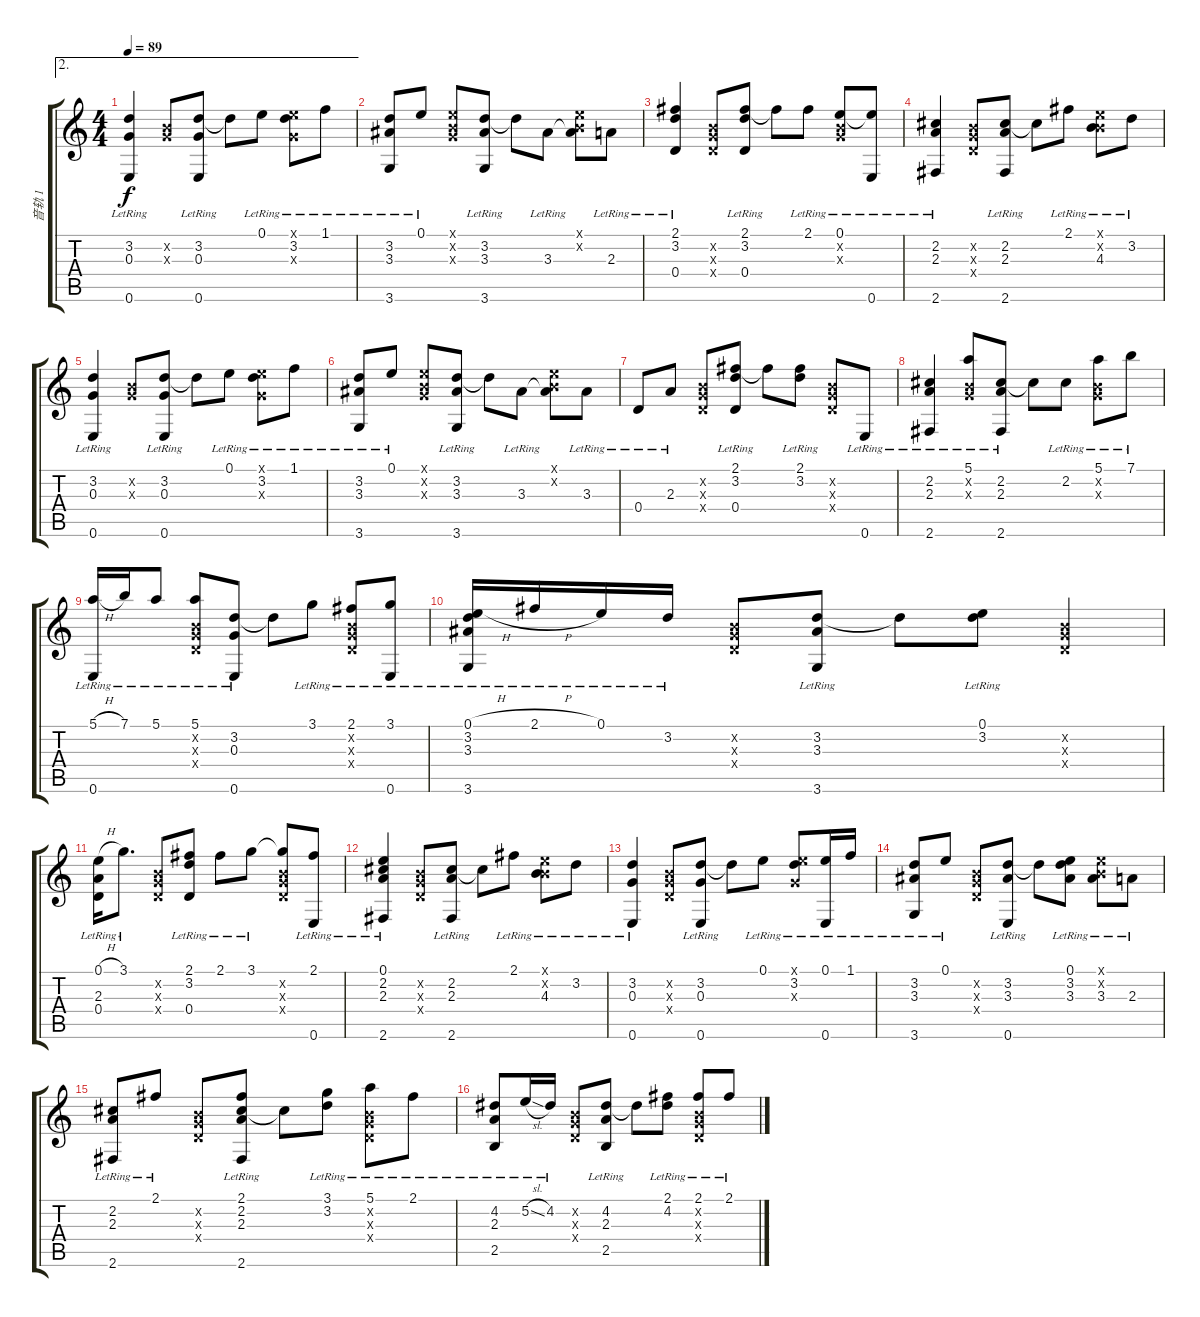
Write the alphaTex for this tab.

\track ("音轨 1" "音轨 1") {instrument acousticguitarnylon}
\staff {score tabs}
\tuning (E4 B3 G3 D3 A2 E2) {hide}
\ae 2
\ts (4 4)
\tempo 89
\clef g2
\ks c
(3.2{lr} 0.3{lr} 0.6{lr}).4{dy f} (0.2{x} 0.3{x}).8 (3.2{lr} 0.3{lr} 0.6{lr}).8 3.2{t}.8 0.1{lr}.8 (0.1{x} 3.2{lr} 0.3{x}).8 1.1{lr}.8 |
(3.2{lr} 3.3{lr} 3.6{lr}).8 0.1{lr}.8 (0.1{x} 0.2{x} 0.3{x}).8 (3.2{lr} 3.3{lr} 3.6{lr}).8 3.2{t}.8 3.3{lr}.8 (0.1{x} 0.2{x} 3.3{t}).8 2.3{lr}.8 |
(2.1{lr} 3.2{lr} 0.4{lr}).4 (0.2{x} 0.3{x} 0.4{x}).8 (2.1{lr} 3.2{lr} 0.4{lr}).8 2.1{t}.8 2.1{lr}.8 (0.1{lr} 0.2{x} 0.3{x}).8 (0.1{t} 0.6{lr}).8 |
(2.2{lr} 2.3{lr} 2.6{lr}).4 (0.2{x} 0.3{x} 0.4{x}).8 (2.2{lr} 2.3{lr} 2.6{lr}).8 2.2{t}.8 2.1{lr}.8 (0.1{x} 0.2{x} 4.3{lr}).8 3.2{lr}.8 |
(3.2{lr} 0.3{lr} 0.6{lr}).4 (0.2{x} 0.3{x}).8 (3.2{lr} 0.3{lr} 0.6{lr}).8 3.2{t}.8 0.1{lr}.8 (0.1{x} 3.2{lr} 0.3{x}).8 1.1{lr}.8 |
(3.2{lr} 3.3{lr} 3.6{lr}).8 0.1{lr}.8 (0.1{x} 0.2{x} 0.3{x}).8 (3.2{lr} 3.3{lr} 3.6{lr}).8 3.2{t}.8 3.3{lr}.8 (0.1{x} 0.2{x} 3.3{t}).8 3.3{lr}.8 |
0.4{lr}.8 2.3{lr}.8 (0.2{x} 0.3{x} 0.4{x}).8 (2.1{lr} 3.2{lr} 0.4{lr}).8 2.1{t}.8 (2.1{lr} 3.2{lr}).8 (0.2{x} 0.3{x} 0.4{x}).8 0.6{lr}.8 |
(2.2{lr} 2.3{lr} 2.6{lr}).4 (5.1{lr} 0.2{x} 0.3{x}).8 (2.2{lr} 2.3{lr} 2.6{lr}).8 2.2{t}.8 2.2{lr}.8 (5.1{lr} 0.2{x} 0.3{x}).8 7.1{lr}.8 |
(5.1{h lr} 0.6{lr}).16 7.1{lr}.16 5.1{lr}.8 (5.1{lr} 0.2{x} 0.3{x} 0.4{x}).8 (3.2{lr} 0.3{lr} 0.6{lr}).8 3.2{t}.8 3.1{lr}.8 (2.1{lr} 0.2{x} 0.3{x} 0.4{x}).8 (3.1{lr} 0.6{lr}).8 |
(0.1{h lr} 3.2{lr} 3.3{lr} 3.6{lr}).16 2.1{h lr}.16 0.1{lr}.16 3.2{lr}.16 (0.2{x} 0.3{x} 0.4{x}).8 (3.2{lr} 3.3{lr} 3.6{lr}).8 3.2{t}.8 (0.1{lr} 3.2{lr}).8 (0.2{x} 0.3{x} 0.4{x}).4 |
(0.1{h lr} 2.3{lr} 0.4{lr}).16 3.1{lr}.8{d} (0.2{x} 0.3{x} 0.4{x}).8 (2.1{lr} 3.2{lr} 0.4{lr}).8 2.1{lr}.8 3.1{lr}.8 (3.1{t} 0.2{x} 0.3{x} 0.4{x}).8 (2.1{lr} 0.6{lr}).8 |
(0.1{lr} 2.2{lr} 2.3{lr} 2.6{lr}).4 (0.2{x} 0.3{x} 0.4{x}).8 (2.2{lr} 2.3{lr} 2.6{lr}).8 2.2{t}.8 2.1{lr}.8 (0.1{x} 0.2{x} 4.3{lr}).8 3.2{lr}.8 |
(3.2{lr} 0.3{lr} 0.6{lr}).4 (0.2{x} 0.3{x} 0.4{x}).8 (3.2{lr} 0.3{lr} 0.6{lr}).8 3.2{t}.8 0.1{lr}.8 (0.1{x} 3.2{lr} 0.3{x}).8 (0.1{lr} 0.6{lr}).16 1.1{lr}.16 |
(3.2{lr} 3.3{lr} 3.6{lr}).8 0.1{lr}.8 (0.2{x} 0.3{x} 0.4{x}).8 (3.2{lr} 3.3{lr} 0.6{lr}).8 3.2{t}.8 (0.1{lr} 3.2{lr} 3.3{lr}).8 (0.1{x} 0.2{x} 3.3{lr}).8 2.3{lr}.8 |
(2.2{lr} 2.3{lr} 2.6{lr}).8 2.1{lr}.8 (0.2{x} 0.3{x} 0.4{x}).8 (2.1{lr} 2.2{lr} 2.3{lr} 2.6{lr}).8 2.2{t}.8 (3.1{lr} 3.2{lr}).8 (5.1{lr} 0.2{x} 0.3{x} 0.4{x}).8 2.1{lr}.8 |
(4.2{lr} 2.3{lr} 2.5{lr}).8 5.2{sl lr}.16 4.2{lr}.16 (0.2{x} 0.3{x} 0.4{x}).8 (4.2{lr} 2.3{lr} 2.5{lr}).8 4.2{t}.8 (2.1{lr} 4.2{lr}).8 (2.1{lr} 0.2{x} 0.3{x} 0.4{x}).8 2.1{lr}.8
